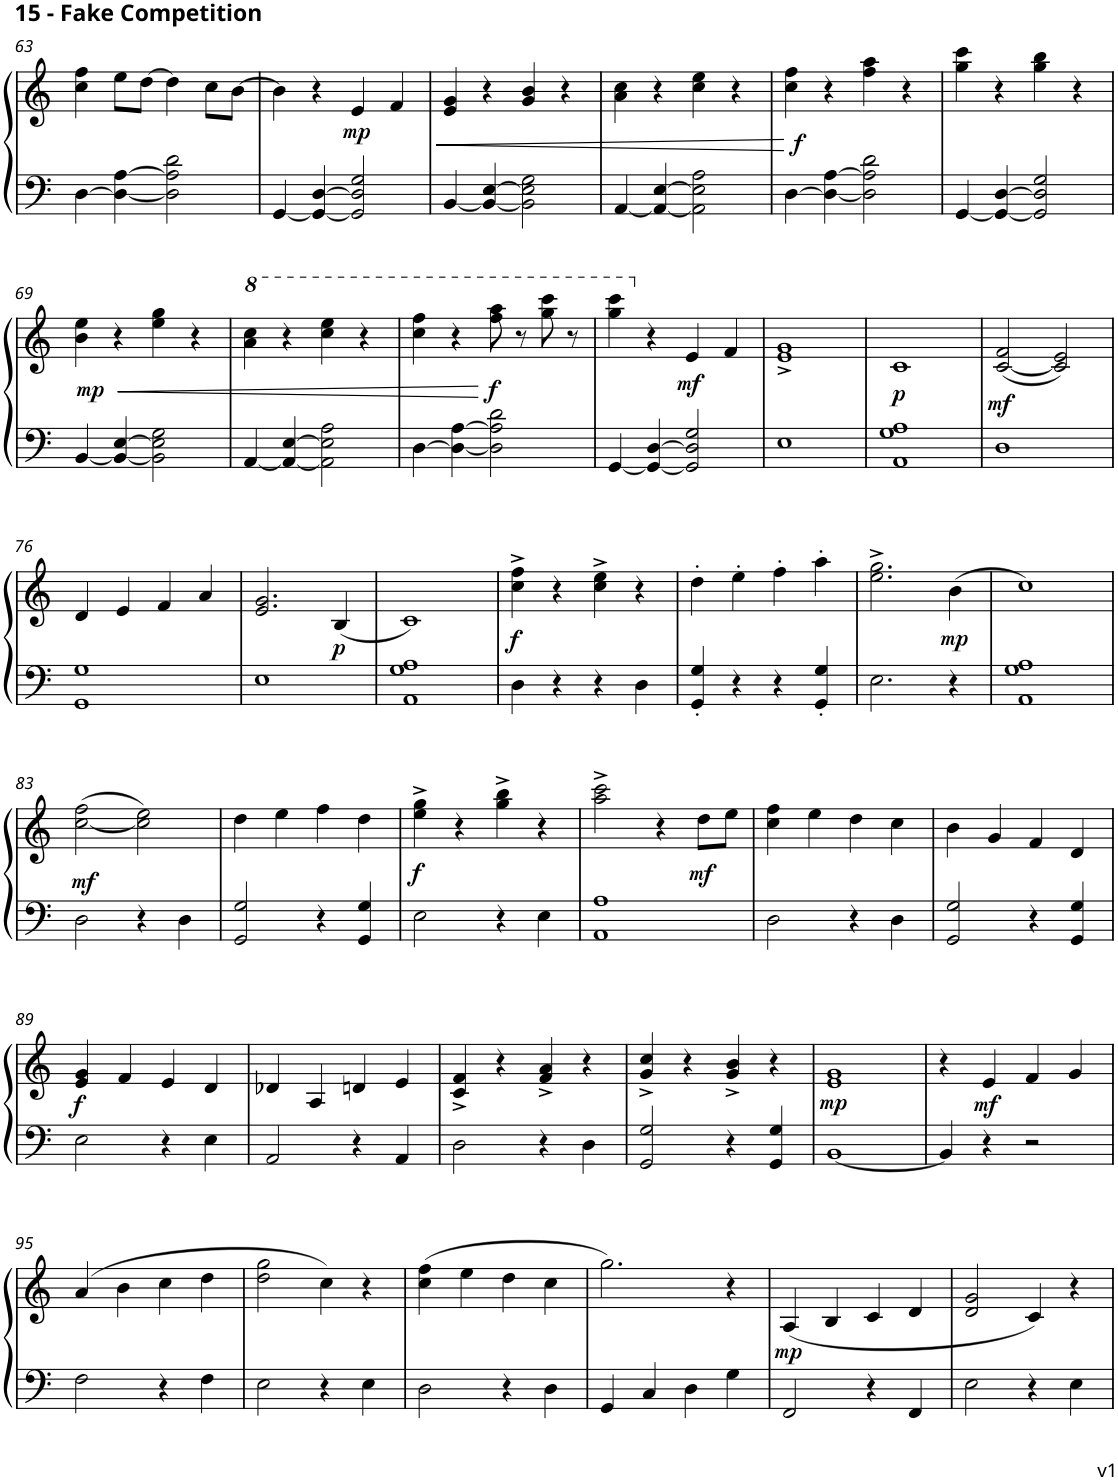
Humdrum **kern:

**kern	**kern	**dynam
*part1	*part1	*part1
*staff2	*staff1	*staff1/2
*I"Piano	*	*
*I'Pno.	*	*
!!LO:PB:g=z
*clefF4	*clefG2	*
*k[]	*k[]	*
*M4/4	*M4/4	*
=63	=63	=63
[4D\	4cc\ 4ff\	.
4D\_ [4A\	8ee\L	.
.	[8dd\J	.
2D\] 2A\] 2d\	4dd\]	.
.	8cc\L	.
.	[8b\J	.
=64	=64	=64
[4GG/	4b\]	.
4GG/_ [4D/	4r	.
!	!	!LO:DY:b
2GG/] 2D/] 2G/	4e/	mp
.	4f/	.
=65	=65	=65
!	!	!LO:HP:b
[4BB/	4e/ 4g/	<
4BB/_ [4E/	4r	.
2BB\] 2E\] 2G\	4g/ 4b/	.
.	4r	.
=66	=66	=66
[4AA/	4a\ 4cc\	.
4AA/_ [4E/	4r	.
2AA\] 2E\] 2A\	4cc\ 4ee\	.
.	4r	.
=67	=67	=67
[4D\	4cc\ 4ff\	.
!	!	!LO:DY:n=1:b
4D\_ [4A\	4r	[ f
2D\] 2A\] 2d\	4ff\ 4aa\	.
.	4r	.
=68	=68	=68
[4GG/	4gg\ 4ccc\	.
4GG/_ [4D/	4r	.
2GG/] 2D/] 2G/	4gg\ 4bb\	.
.	4r	.
!!LO:LB:g=z
=69	=69	=69
!	!	!LO:HP:b
!	!	!LO:DY:n=1:b
[4BB/	4b\ 4ee\	< mp
4BB/_ [4E/	4r	.
2BB\] 2E\] 2G\	4ee\ 4gg\	.
.	4r	.
=70	=70	=70
*	*8va	*
[4AA/	4aa\ 4ccc\	.
4AA/_ [4E/	4r	.
2AA\] 2E\] 2A\	4ccc\ 4eee\	.
.	4r	.
=71	=71	=71
[4D\	4ccc\ 4fff\	.
4D\_ [4A\	4r	.
!	!	!LO:DY:n=1:b
2D\] 2A\] 2d\	8fff\ 8aaa\	[ f
.	8r	.
.	8ggg\ 8cccc\	.
.	8r	.
=72	=72	=72
[4GG/	4ggg\ 4cccc\	.
*	*X8va	*
4GG/_ [4D/	4r	.
!	!	!LO:DY:b
2GG/] 2D/] 2G/	4e/	mf
.	4f/	.
=73	=73	=73
1E	1e^ 1g^	.
=74	=74	=74
!	!	!LO:DY:b
1AA 1G 1A	1c	p
=75	=75	=75
!	!	!LO:DY:b
1D	([2c/ 2f/	mf
.	2c/] 2e/)	.
!!LO:LB:g=z
=76	=76	=76
1GG 1G	4d/	.
.	4e/	.
.	4f/	.
.	4a/	.
=77	=77	=77
1E	2.e/ 2.g/	.
!	!	!LO:DY:b
.	(4B/	p
=78	=78	=78
1AA 1G 1A	1c)	.
=79	=79	=79
!	!	!LO:DY:b
4D\	4cc\^ 4ff\^	f
4r	4r	.
4r	4cc\^ 4ee\^	.
4D\	4r	.
=80	=80	=80
4GG/' 4G/'	4dd'\	.
4r	4ee'\	.
4r	4ff'\	.
4GG/' 4G/'	4aa'\	.
=81	=81	=81
2.E\	2.ee\^ 2.gg\^	.
!	!	!LO:DY:b
4r	(4b\	mp
=82	=82	=82
1AA 1G 1A	1cc)	.
!!LO:LB:g=z
=83	=83	=83
!	!	!LO:DY:b
2D\	([2cc\ 2ff\	mf
4r	2cc\] 2ee\)	.
4D\	.	.
=84	=84	=84
2GG/ 2G/	4dd\	.
.	4ee\	.
4r	4ff\	.
4GG/ 4G/	4dd\	.
=85	=85	=85
!	!	!LO:DY:b
2E\	4ee\^ 4gg\^	f
.	4r	.
4r	4gg\^ 4bb\^	.
4E\	4r	.
=86	=86	=86
1AA 1A	2aa\^ 2ccc\^	.
.	4r	.
!	!	!LO:DY:b
.	8dd\L	mf
.	8ee\J	.
=87	=87	=87
2D\	4cc\ 4ff\	.
.	4ee\	.
4r	4dd\	.
4D\	4cc\	.
=88	=88	=88
2GG/ 2G/	4b\	.
.	4g/	.
4r	4f/	.
4GG/ 4G/	4d/	.
!!LO:LB:g=z
=89	=89	=89
!	!	!LO:DY:b
2E\	4e/ 4g/	f
.	4f/	.
4r	4e/	.
4E\	4d/	.
=90	=90	=90
2AA/	4d-X/	.
.	4A/	.
4r	4dn/	.
4AA/	4e/	.
=91	=91	=91
2D\	4c/^ 4f/^	.
.	4r	.
4r	4f/^ 4a/^	.
4D\	4r	.
=92	=92	=92
2GG/ 2G/	4g/^ 4cc/^	.
.	4r	.
4r	4g/^ 4b/^	.
4GG/ 4G/	4r	.
=93	=93	=93
!	!	!LO:DY:b
[1BB	1e 1g	mp
=94	=94	=94
4BB/]	4r	.
!	!	!LO:DY:b
4r	4e/	mf
2r	4f/	.
.	4g/	.
!!LO:LB:g=z
=95	=95	=95
2F\	(4a/	.
.	4b\	.
4r	4cc\	.
4F\	4dd\	.
=96	=96	=96
2E\	2dd\ 2gg\	.
4r	4cc\)	.
4E\	4r	.
=97	=97	=97
2D\	(4cc\ 4ff\	.
.	4ee\	.
4r	4dd\	.
4D\	4cc\	.
=98	=98	=98
4GG/	2.gg\)	.
4C/	.	.
4D\	.	.
4G\	4r	.
=99	=99	=99
!	!	!LO:DY:b
2FF/	(4A/	mp
.	4B/	.
4r	4c/	.
4FF/	4d/	.
=100	=100	=100
2E\	2d/ 2g/	.
4r	4c/)	.
4E\	4r	.
=	=	=
*-	*-	*-
